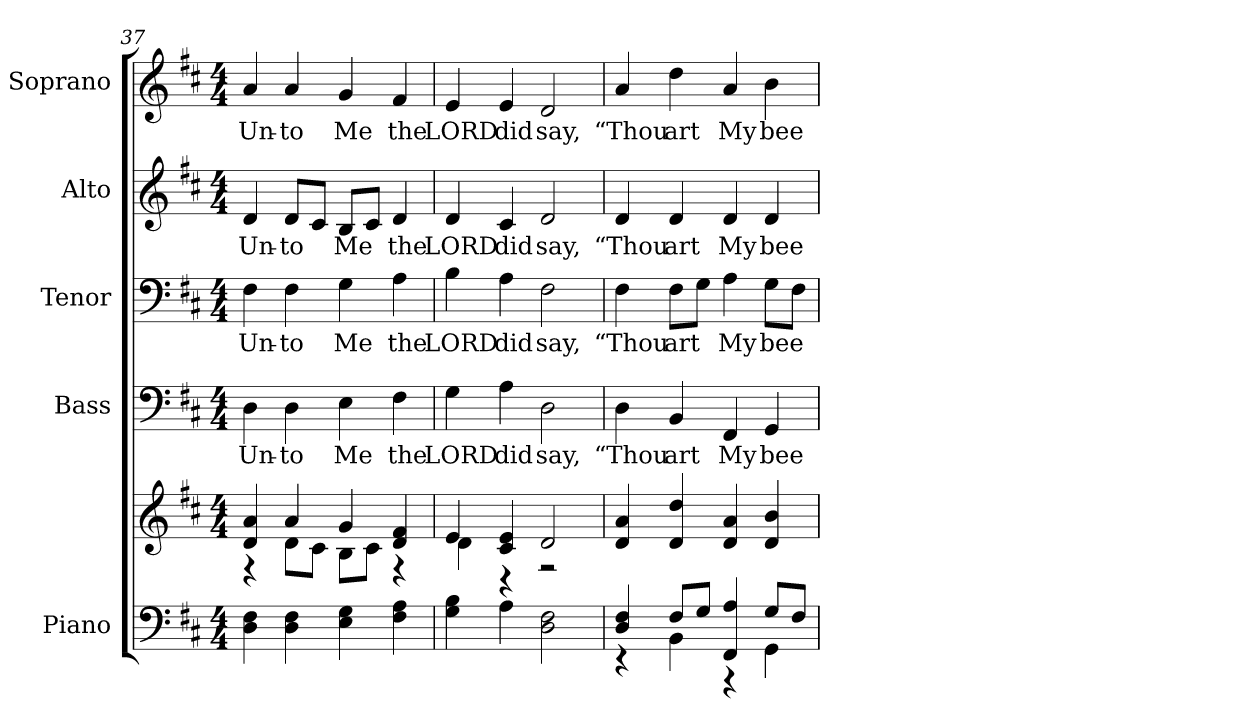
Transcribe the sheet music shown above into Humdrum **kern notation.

**kern	**kern	**kern	**text	**kern	**text	**kern	**text	**kern	**text
*part5	*part5	*part4	*part4	*part3	*part3	*part2	*part2	*part1	*part1
*staff6	*staff5	*staff4	*staff4	*staff3	*staff3	*staff2	*staff2	*staff1	*staff1
*I"Piano	*	*I"Bass	*	*I"Tenor	*	*I"Alto	*	*I"Soprano	*
*I'Pno.	*	*I'B.	*	*	*	*I'A.	*	*I'S.	*
!!LO:PB:g=z
*clefF4	*clefG2	*clefF4	*	*clefF4	*	*clefG2	*	*clefG2	*
*k[f#c#]	*k[f#c#]	*k[f#c#]	*	*k[f#c#]	*	*k[f#c#]	*	*k[f#c#]	*
*D:	*D:	*D:	*	*D:	*	*D:	*	*D:	*
*M4/4	*M4/4	*M4/4	*	*M4/4	*	*M4/4	*	*M4/4	*
=37	=37	=37	=37	=37	=37	=37	=37	=37	=37
*	*^	*	*	*	*	*	*	*	*
!	!	!	!	!LO:LY:b:color=#000000	!	!	!	!	!	!
!	!	!	!	!	!	!LO:LY:b:color=#000000	!	!	!	!
!	!	!	!	!	!	!	!	!LO:LY:b:color=#000000	!	!
!	!	!	!	!	!	!	!	!	!	!LO:LY:b:color=#000000
4Di\ 4F#i	4di/ 4ai	4r	4Di\	Un-	4F#i\	Un-	4di/	Un-	4ai/	Un-
!	!	!	!	!LO:LY:b:color=#000000	!	!	!	!	!	!
!	!	!	!	!	!	!LO:LY:b:color=#000000	!	!	!	!
!	!	!	!	!	!	!	!	!LO:LY:b:color=#000000	!	!
!	!	!	!	!	!	!	!	!	!	!LO:LY:b:color=#000000
4Di\ 4F#i	4ai/	8di\L	4Di\	-to	4F#i\	-to	8di/L	-to	4ai/	-to
.	.	8c#i\J	.	.	.	.	8c#i/J	.	.	.
!	!	!	!	!LO:LY:b:color=#000000	!	!	!	!	!	!
!	!	!	!	!	!	!LO:LY:b:color=#000000	!	!	!	!
!	!	!	!	!	!	!	!	!LO:LY:b:color=#000000	!	!
!	!	!	!	!	!	!	!	!	!	!LO:LY:b:color=#000000
4Ei\ 4Gi	4gi/	8Bi\L	4Ei\	Me	4Gi\	Me	8Bi/L	Me	4gi/	Me
.	.	8c#i\J	.	.	.	.	8c#i/J	.	.	.
!	!	!	!	!LO:LY:b:color=#000000	!	!	!	!	!	!
!	!	!	!	!	!	!LO:LY:b:color=#000000	!	!	!	!
!	!	!	!	!	!	!	!	!LO:LY:b:color=#000000	!	!
!	!	!	!	!	!	!	!	!	!	!LO:LY:b:color=#000000
4F#i\ 4Ai	4di/ 4f#i	4r	4F#i\	the	4Ai\	the	4di/	the	4f#i/	the
=38	=38	=38	=38	=38	=38	=38	=38	=38	=38	=38
!	!	!	!	!LO:LY:b:color=#000000	!	!	!	!	!	!
!	!	!	!	!	!	!LO:LY:b:color=#000000	!	!	!	!
!	!	!	!	!	!	!	!	!LO:LY:b:color=#000000	!	!
!	!	!	!	!	!	!	!	!	!	!LO:LY:b:color=#000000
4Gi\ 4Bi	4ei/	4di\	4Gi\	LORD	4Bi\	LORD	4di/	LORD	4ei/	LORD
!	!	!	!	!LO:LY:b:color=#000000	!	!	!	!	!	!
!	!	!	!	!	!	!LO:LY:b:color=#000000	!	!	!	!
!	!	!	!	!	!	!	!	!LO:LY:b:color=#000000	!	!
!	!	!	!	!	!	!	!	!	!	!LO:LY:b:color=#000000
4Ai\	4c#i/ 4ei	4r	4Ai\	did	4Ai\	did	4c#i/	did	4ei/	did
!	!	!	!	!LO:LY:b:color=#000000	!	!	!	!	!	!
!	!	!	!	!	!	!LO:LY:b:color=#000000	!	!	!	!
!	!	!	!	!	!	!	!	!LO:LY:b:color=#000000	!	!
!	!	!	!	!	!	!	!	!	!	!LO:LY:b:color=#000000
2Di\ 2F#i	2di/	2r	2Di\	say,	2F#i\	say,	2di/	say,	2di/	say,
*	*v	*v	*	*	*	*	*	*	*	*
=39	=39	=39	=39	=39	=39	=39	=39	=39	=39
*^	*	*	*	*	*	*	*	*	*
*	*	*^	*	*	*	*	*	*	*	*
!	!	!	!	!	!LO:LY:b:color=#000000	!	!	!	!	!	!
*	*	*v	*v	*	*	*	*	*	*	*	*
*	*	*^	*	*	*	*	*	*	*	*
!	!	!	!	!	!	!	!LO:LY:b:color=#000000	!	!	!	!
*	*	*v	*v	*	*	*	*	*	*	*	*
*	*	*^	*	*	*	*	*	*	*	*
!	!	!	!	!	!	!	!	!	!LO:LY:b:color=#000000	!	!
*	*	*v	*v	*	*	*	*	*	*	*	*
*	*	*^	*	*	*	*	*	*	*	*
!	!	!	!	!	!	!	!	!	!	!	!LO:LY:b:color=#000000
*	*	*v	*v	*	*	*	*	*	*	*	*
4Di/ 4F#i	4r	4di/ 4ai	4Di\	“Thou	4F#i\	“Thou	4di/	“Thou	4ai/	“Thou
!	!	!	!	!LO:LY:b:color=#000000	!	!	!	!	!	!
!	!	!	!	!	!	!LO:LY:b:color=#000000	!	!	!	!
!	!	!	!	!	!	!	!	!LO:LY:b:color=#000000	!	!
!	!	!	!	!	!	!	!	!	!	!LO:LY:b:color=#000000
8F#i/L	4BBi\	4di/ 4ddi	4BBi/	art	8F#i\L	art	4di/	art	4ddi\	art
8Gi/J	.	.	.	.	8Gi\J	.	.	.	.	.
!	!	!	!	!LO:LY:b:color=#000000	!	!	!	!	!	!
!	!	!	!	!	!	!LO:LY:b:color=#000000	!	!	!	!
!	!	!	!	!	!	!	!	!LO:LY:b:color=#000000	!	!
!	!	!	!	!	!	!	!	!	!	!LO:LY:b:color=#000000
4FF#i/ 4Ai	4r	4di/ 4ai	4FF#i/	My	4Ai\	My	4di/	My	4ai/	My
!	!	!	!	!LO:LY:b:color=#000000	!	!	!	!	!	!
!	!	!	!	!	!	!LO:LY:b:color=#000000	!	!	!	!
!	!	!	!	!	!	!	!	!LO:LY:b:color=#000000	!	!
!	!	!	!	!	!	!	!	!	!	!LO:LY:b:color=#000000
8Gi/L	4GGi\	4di/ 4bi	4GGi/	bee	8Gi\L	bee	4di/	bee	4bi\	bee
8F#i/J	.	.	.	.	8F#i\J	.	.	.	.	.
*v	*v	*	*	*	*	*	*	*	*	*
=	=	=	=	=	=	=	=	=	=
*-	*-	*-	*-	*-	*-	*-	*-	*-	*-
